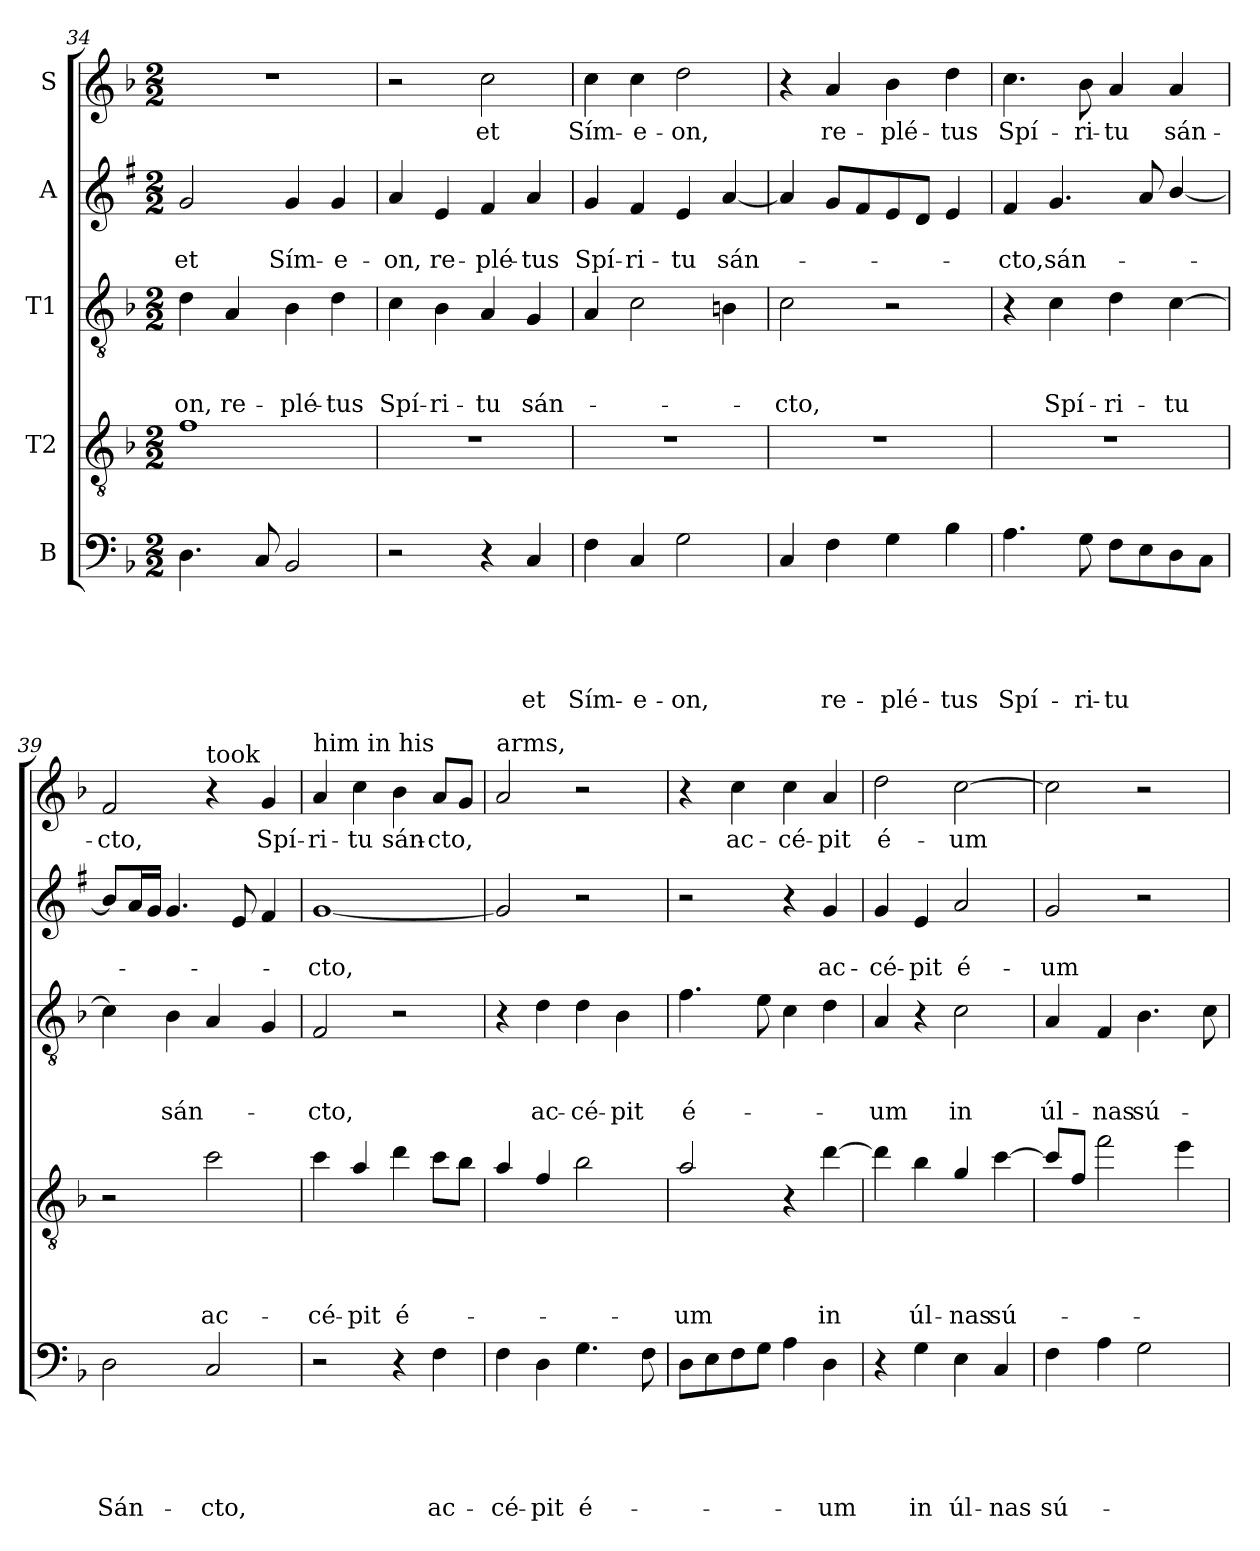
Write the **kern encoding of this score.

**kern	**text	**text	**text	**text	**text	**kern	**text	**text	**text	**text	**kern	**text	**text	**text	**kern	**text	**text	**kern	**text
*part5	*part5	*part5	*part5	*part5	*part5	*part4	*part4	*part4	*part4	*part4	*part3	*part3	*part3	*part3	*part2	*part2	*part2	*part1	*part1
*staff5	*staff5	*staff5	*staff5	*staff5	*staff5	*staff4	*staff4	*staff4	*staff4	*staff4	*staff3	*staff3	*staff3	*staff3	*staff2	*staff2	*staff2	*staff1	*staff1
*I"B	*	*	*	*	*	*I"T2	*	*	*	*	*I"T1	*	*	*	*I"A	*	*	*I"S	*
*clefF4	*	*	*	*	*	*clefGv2	*	*	*	*	*clefGv2	*	*	*	*clefG2	*	*	*clefG2	*
*	*	*	*	*	*	*ITrd8c14	*	*	*	*	*	*	*	*	*ITrd1c2	*	*	*	*
*k[b-]	*	*	*	*	*	*k[b-]	*	*	*	*	*k[b-]	*	*	*	*k[b-]	*	*	*k[b-]	*
*F:	*	*	*	*	*	*F:	*	*	*	*	*F:	*	*	*	*F:	*	*	*F:	*
*M2/2	*	*	*	*	*	*M2/2	*	*	*	*	*M2/2	*	*	*	*M2/2	*	*	*M2/2	*
=34	=34	=34	=34	=34	=34	=34	=34	=34	=34	=34	=34	=34	=34	=34	=34	=34	=34	=34	=34
!	!	!	!	!	!	!	!	!	!	!	!	!	!	!LO:LY:b	!	!	!LO:LY:b	!	!
4.D\	.	.	.	.	.	1F	.	.	.	.	4d\	.	.	-on,	2f/	.	et	1r	.
!	!	!	!	!	!	!	!	!	!	!	!	!	!	!LO:LY:b	!	!	!	!	!
.	.	.	.	.	.	.	.	.	.	.	4A/	.	.	re-	.	.	.	.	.
8C/	.	.	.	.	.	.	.	.	.	.	.	.	.	.	.	.	.	.	.
!	!	!	!	!	!	!	!	!	!	!	!	!	!	!LO:LY:b	!	!	!LO:LY:b	!	!
2BB-/	.	.	.	.	.	.	.	.	.	.	4B-\	.	.	-plé-	4f/	.	Sím-	.	.
!	!	!	!	!	!	!	!	!	!	!	!	!	!	!LO:LY:b	!	!	!LO:LY:b	!	!
.	.	.	.	.	.	.	.	.	.	.	4d\	.	.	-tus	4f/	.	-e-	.	.
=35	=35	=35	=35	=35	=35	=35	=35	=35	=35	=35	=35	=35	=35	=35	=35	=35	=35	=35	=35
!	!	!	!	!	!	!	!	!	!	!	!	!	!	!LO:LY:b	!	!	!LO:LY:b	!	!
2r	.	.	.	.	.	1r	.	.	.	.	4c\	.	.	Spí-	4g/	.	-on,	2r	.
!	!	!	!	!	!	!	!	!	!	!	!	!	!	!LO:LY:b	!	!	!LO:LY:b	!	!
.	.	.	.	.	.	.	.	.	.	.	4B-\	.	.	-ri-	4d/	.	re-	.	.
!	!	!	!	!	!	!	!	!	!	!	!	!	!	!LO:LY:b	!	!	!LO:LY:b	!	!LO:LY:b
4r	.	.	.	.	.	.	.	.	.	.	4A/	.	.	-tu	4e/	.	-plé-	2cc\	et
!	!	!	!	!	!LO:LY:b	!	!	!	!	!	!	!	!	!LO:LY:b	!	!	!LO:LY:b	!	!
4C/	.	.	.	.	et	.	.	.	.	.	4G/	.	.	sán-	4g/	.	-tus	.	.
=36	=36	=36	=36	=36	=36	=36	=36	=36	=36	=36	=36	=36	=36	=36	=36	=36	=36	=36	=36
!	!	!	!	!	!LO:LY:b	!	!	!	!	!	!	!	!	!	!	!	!LO:LY:b	!	!LO:LY:b
4F\	.	.	.	.	Sím-	1r	.	.	.	.	4A/	.	.	.	4f/	.	Spí-	4cc\	Sím-
!	!	!	!	!	!LO:LY:b	!	!	!	!	!	!	!	!	!	!	!	!LO:LY:b	!	!LO:LY:b
4C/	.	.	.	.	-e-	.	.	.	.	.	2c\	.	.	.	4e/	.	-ri-	4cc\	-e-
!	!	!	!	!	!LO:LY:b	!	!	!	!	!	!	!	!	!	!	!	!LO:LY:b	!	!LO:LY:b
2G\	.	.	.	.	-on,	.	.	.	.	.	.	.	.	.	4d/	.	-tu	2dd\	-on,
!	!	!	!	!	!	!	!	!	!	!	!	!	!	!	!	!	!LO:LY:b	!	!
.	.	.	.	.	.	.	.	.	.	.	4Bni\	.	.	.	[4g/	.	sán-	.	.
=37	=37	=37	=37	=37	=37	=37	=37	=37	=37	=37	=37	=37	=37	=37	=37	=37	=37	=37	=37
!	!	!	!	!	!	!	!	!	!	!	!	!	!	!LO:LY:b	!	!	!	!	!
4C/	.	.	.	.	.	1r	.	.	.	.	2c\	.	.	-cto,	4g/]	.	.	4r	.
!	!	!	!	!	!LO:LY:b	!	!	!	!	!	!	!	!	!	!	!	!	!	!LO:LY:b
4F\	.	.	.	.	re-	.	.	.	.	.	.	.	.	.	8f/L	.	.	4a/	re-
.	.	.	.	.	.	.	.	.	.	.	.	.	.	.	8e/	.	.	.	.
!	!	!	!	!	!LO:LY:b	!	!	!	!	!	!	!	!	!	!	!	!	!	!LO:LY:b
4G\	.	.	.	.	-plé-	.	.	.	.	.	2r	.	.	.	8d/	.	.	4b-\	-plé-
.	.	.	.	.	.	.	.	.	.	.	.	.	.	.	8c/J	.	.	.	.
!	!	!	!	!	!LO:LY:b	!	!	!	!	!	!	!	!	!	!	!	!	!	!LO:LY:b
4B-\	.	.	.	.	-tus	.	.	.	.	.	.	.	.	.	4d/	.	.	4dd\	-tus
!!LO:PB:g=z
=38	=38	=38	=38	=38	=38	=38	=38	=38	=38	=38	=38	=38	=38	=38	=38	=38	=38	=38	=38
!	!	!	!	!	!LO:LY:b	!	!	!	!	!	!	!	!	!	!	!	!LO:LY:b	!	!LO:LY:b
4.A\	.	.	.	.	Spí-	1r	.	.	.	.	4r	.	.	.	4e/	.	-cto,	4.cc\	Spí-
!	!	!	!	!	!	!	!	!	!	!	!	!	!	!LO:LY:b	!	!	!LO:LY:b	!	!
.	.	.	.	.	.	.	.	.	.	.	4c\	.	.	Spí-	4.f/	.	sán-	.	.
!	!	!	!	!	!LO:LY:b	!	!	!	!	!	!	!	!	!	!	!	!	!	!LO:LY:b
8G\	.	.	.	.	-ri-	.	.	.	.	.	.	.	.	.	.	.	.	8b-\	-ri-
!	!	!	!	!	!LO:LY:b	!	!	!	!	!	!	!	!	!LO:LY:b	!	!	!	!	!LO:LY:b
8F\L	.	.	.	.	-tu	.	.	.	.	.	4d\	.	.	-ri-	.	.	.	4a/	-tu
8E\	.	.	.	.	.	.	.	.	.	.	.	.	.	.	8g/	.	.	.	.
!	!	!	!	!	!	!	!	!	!	!	!	!	!	!LO:LY:b	!	!	!	!	!LO:LY:b
8D\	.	.	.	.	.	.	.	.	.	.	[4c\	.	.	-tu	[4a/	.	.	4a/	sán-
8C\J	.	.	.	.	.	.	.	.	.	.	.	.	.	.	.	.	.	.	.
=39	=39	=39	=39	=39	=39	=39	=39	=39	=39	=39	=39	=39	=39	=39	=39	=39	=39	=39	=39
!	!	!	!	!	!LO:LY:b	!	!	!	!	!	!	!	!	!	!	!	!	!	!LO:LY:b
2D\	.	.	.	.	Sán-	2r	.	.	.	.	4c\]	.	.	.	8a/L]	.	.	2f/	-cto,
.	.	.	.	.	.	.	.	.	.	.	.	.	.	.	16g/L	.	.	.	.
.	.	.	.	.	.	.	.	.	.	.	.	.	.	.	16f/JJ	.	.	.	.
!	!	!	!	!	!	!	!	!	!	!	!	!	!	!LO:LY:b	!	!	!	!	!
.	.	.	.	.	.	.	.	.	.	.	4B-\	.	.	sán-	4.f/	.	.	.	.
!	!	!	!	!	!	!	!	!	!	!	!	!	!	!	!	!	!	!LO:TX:a:t=took	!
!	!	!	!	!	!LO:LY:b	!	!	!	!	!LO:LY:b	!	!	!	!	!	!	!	!	!
2C/	.	.	.	.	-cto,	2c\	.	.	.	ac-	4A/	.	.	.	.	.	.	4r	.
.	.	.	.	.	.	.	.	.	.	.	.	.	.	.	8d/	.	.	.	.
!	!	!	!	!	!	!	!	!	!	!	!	!	!	!	!	!	!	!	!LO:LY:b
.	.	.	.	.	.	.	.	.	.	.	4G/	.	.	.	4e/	.	.	4g/	Spí-
=40	=40	=40	=40	=40	=40	=40	=40	=40	=40	=40	=40	=40	=40	=40	=40	=40	=40	=40	=40
!	!	!	!	!	!	!	!	!	!	!	!	!	!	!	!	!	!	!LO:TX:a:t=him in his	!
!	!	!	!	!	!	!	!	!	!	!LO:LY:b	!	!	!	!LO:LY:b	!	!	!LO:LY:b	!	!LO:LY:b
2r	.	.	.	.	.	4c\	.	.	.	-cé-	2F/	.	.	-cto,	[1f	.	-cto,	4a/	-ri-
!	!	!	!	!	!	!	!	!	!	!LO:LY:b	!	!	!	!	!	!	!	!	!LO:LY:b
.	.	.	.	.	.	4A/	.	.	.	-pit	.	.	.	.	.	.	.	4cc\	-tu
!	!	!	!	!	!	!	!	!	!	!LO:LY:b	!	!	!	!	!	!	!	!	!LO:LY:b
4r	.	.	.	.	.	4d\	.	.	.	é-	2r	.	.	.	.	.	.	4b-\	sán-
!	!	!	!	!	!LO:LY:b	!	!	!	!	!	!	!	!	!	!	!	!	!	!LO:LY:b
4F\	.	.	.	.	ac-	8c\L	.	.	.	.	.	.	.	.	.	.	.	8a/L	-cto,
.	.	.	.	.	.	8B-\J	.	.	.	.	.	.	.	.	.	.	.	8g/J	.
=41	=41	=41	=41	=41	=41	=41	=41	=41	=41	=41	=41	=41	=41	=41	=41	=41	=41	=41	=41
!	!	!	!	!	!	!	!	!	!	!	!	!	!	!	!	!	!	!LO:TX:a:t=arms,	!
!	!	!	!	!	!LO:LY:b	!	!	!	!	!	!	!	!	!	!	!	!	!	!
4F\	.	.	.	.	-cé-	4A/	.	.	.	.	4r	.	.	.	2f/]	.	.	2a/	.
!	!	!	!	!	!LO:LY:b	!	!	!	!	!	!	!	!	!LO:LY:b	!	!	!	!	!
4D\	.	.	.	.	-pit	4F/	.	.	.	.	4d\	.	.	ac-	.	.	.	.	.
!	!	!	!	!	!LO:LY:b	!	!	!	!	!	!	!	!	!LO:LY:b	!	!	!	!	!
4.G\	.	.	.	.	é-	2B-\	.	.	.	.	4d\	.	.	-cé-	2r	.	.	2r	.
!	!	!	!	!	!	!	!	!	!	!	!	!	!	!LO:LY:b	!	!	!	!	!
.	.	.	.	.	.	.	.	.	.	.	4B-\	.	.	-pit	.	.	.	.	.
8F\	.	.	.	.	.	.	.	.	.	.	.	.	.	.	.	.	.	.	.
=42	=42	=42	=42	=42	=42	=42	=42	=42	=42	=42	=42	=42	=42	=42	=42	=42	=42	=42	=42
!	!	!	!	!	!	!	!	!	!	!LO:LY:b	!	!	!	!LO:LY:b	!	!	!	!	!
8D\L	.	.	.	.	.	2A/	.	.	.	-um	4.f\	.	.	é-	2r	.	.	4r	.
8E\	.	.	.	.	.	.	.	.	.	.	.	.	.	.	.	.	.	.	.
!	!	!	!	!	!	!	!	!	!	!	!	!	!	!	!	!	!	!	!LO:LY:b
8F\	.	.	.	.	.	.	.	.	.	.	.	.	.	.	.	.	.	4cc\	ac-
8G\J	.	.	.	.	.	.	.	.	.	.	8e\	.	.	.	.	.	.	.	.
!	!	!	!	!	!	!	!	!	!	!	!	!	!	!	!	!	!	!	!LO:LY:b
4A\	.	.	.	.	.	4r	.	.	.	.	4c\	.	.	.	4r	.	.	4cc\	-cé-
!	!	!	!	!	!LO:LY:b	!	!	!	!	!LO:LY:b	!	!	!	!	!	!	!LO:LY:b	!	!LO:LY:b
4D\	.	.	.	.	-um	[4d\	.	.	.	in	4d\	.	.	.	4f/	.	ac-	4a/	-pit
!!LO:LB:g=z
=43	=43	=43	=43	=43	=43	=43	=43	=43	=43	=43	=43	=43	=43	=43	=43	=43	=43	=43	=43
!	!	!	!	!	!	!	!	!	!	!	!	!	!	!LO:LY:b	!	!	!LO:LY:b	!	!LO:LY:b
4r	.	.	.	.	.	4d\]	.	.	.	.	4A/	.	.	-um	4f/	.	-cé-	2dd\	é-
!	!	!	!	!	!LO:LY:b	!	!	!	!	!LO:LY:b	!	!	!	!	!	!	!LO:LY:b	!	!
4G\	.	.	.	.	in	4B-\	.	.	.	úl-	4r	.	.	.	4d/	.	-pit	.	.
!	!	!	!	!	!LO:LY:b	!	!	!	!	!LO:LY:b	!	!	!	!LO:LY:b	!	!	!LO:LY:b	!	!LO:LY:b
4E\	.	.	.	.	úl-	4G/	.	.	.	-nas	2c\	.	.	in	2g/	.	é-	[2cc\	-um
!	!	!	!	!	!LO:LY:b	!	!	!	!	!LO:LY:b	!	!	!	!	!	!	!	!	!
4C/	.	.	.	.	-nas	[4c\	.	.	.	sú-	.	.	.	.	.	.	.	.	.
=44	=44	=44	=44	=44	=44	=44	=44	=44	=44	=44	=44	=44	=44	=44	=44	=44	=44	=44	=44
!	!	!	!	!	!LO:LY:b	!	!	!	!	!	!	!	!	!LO:LY:b	!	!	!LO:LY:b	!	!
4F\	.	.	.	.	sú-	8c/L]	.	.	.	.	4A/	.	.	úl-	2f/	.	-um	2cc\]	.
.	.	.	.	.	.	8F/J	.	.	.	.	.	.	.	.	.	.	.	.	.
!	!	!	!	!	!	!	!	!	!	!	!	!	!	!LO:LY:b	!	!	!	!	!
4A\	.	.	.	.	.	2f\	.	.	.	.	4F/	.	.	-nas	.	.	.	.	.
!	!	!	!	!	!	!	!	!	!	!	!	!	!	!LO:LY:b	!	!	!	!	!
2G\	.	.	.	.	.	.	.	.	.	.	4.B-\	.	.	sú-	2r	.	.	2r	.
.	.	.	.	.	.	4e\	.	.	.	.	.	.	.	.	.	.	.	.	.
.	.	.	.	.	.	.	.	.	.	.	8c\	.	.	.	.	.	.	.	.
=	=	=	=	=	=	=	=	=	=	=	=	=	=	=	=	=	=	=	=
*-	*-	*-	*-	*-	*-	*-	*-	*-	*-	*-	*-	*-	*-	*-	*-	*-	*-	*-	*-
